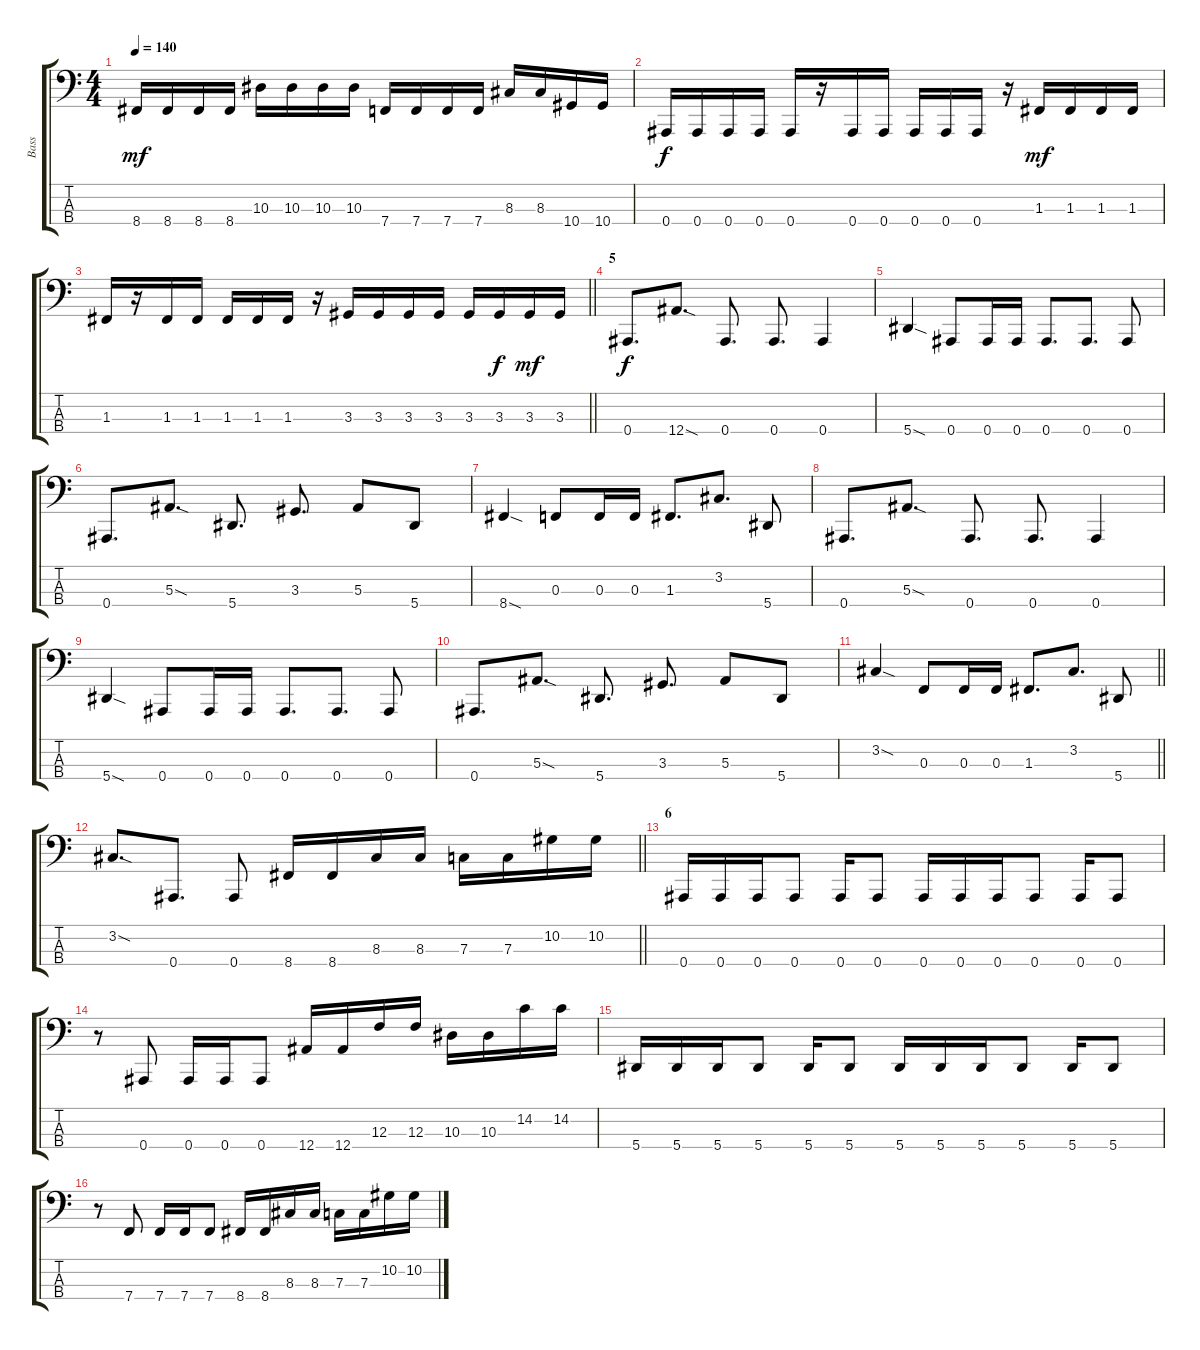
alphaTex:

\track ("Bass" "Bass") {instrument electricbasspick}
\staff {score tabs}
\tuning (Eb2 Bb1 F1 Bb0) {hide}
\ts (4 4)
\tempo 140
\clef f4
\ks c
8.4.16{dy mf} 8.4.16 8.4.16 8.4.16 10.3.16 10.3.16 10.3.16 10.3.16 7.4.16 7.4.16 7.4.16 7.4.16 8.3.16 8.3.16 10.4.16 10.4.16 |
0.4.16{dy f} 0.4.16 0.4.16 0.4.16 0.4.16 r.16 0.4.16 0.4.16 0.4.16 0.4.16 0.4.16 r.16 1.3.16{dy mf} 1.3.16 1.3.16 1.3.16 |
\barLineRight lightlight
1.3.16 r.16 1.3.16 1.3.16 1.3.16 1.3.16 1.3.16 r.16 3.3.16 3.3.16 3.3.16 3.3.16 3.3.16 3.3.16{dy f} 3.3.16{dy mf} 3.3.16 |
\section ("" "5")
0.4.8{d dy f} 12.4{sod}.8{d} 0.4.8{d} 0.4.8{d} 0.4.4 |
5.4{sod}.4 0.4.8 0.4.16 0.4.16 0.4.8{d} 0.4.8{d} 0.4.8 |
0.4.8{d} 5.3{sod}.8{d} 5.4.8{d} 3.3.8{d} 5.3.8 5.4.8 |
8.4{sod}.4 0.3.8 0.3.16 0.3.16 1.3.8{d} 3.2.8{d} 5.4.8 |
0.4.8{d} 5.3{sod}.8{d} 0.4.8{d} 0.4.8{d} 0.4.4 |
5.4{sod}.4 0.4.8 0.4.16 0.4.16 0.4.8{d} 0.4.8{d} 0.4.8 |
0.4.8{d} 5.3{sod}.8{d} 5.4.8{d} 3.3.8{d} 5.3.8 5.4.8 |
\barLineRight lightlight
3.2{sod}.4 0.3.8 0.3.16 0.3.16 1.3.8{d} 3.2.8{d} 5.4.8 |
\barLineRight lightlight
3.2{sod}.8{d} 0.4.8{d} 0.4.8 8.4.16 8.4.16 8.3.16 8.3.16 7.3.16 7.3.16 10.2.16 10.2.16 |
\section ("" "6")
0.4.16 0.4.16 0.4.16 0.4.8 0.4.16 0.4.8 0.4.16 0.4.16 0.4.16 0.4.8 0.4.16 0.4.8 |
r.8 0.4.8 0.4.16 0.4.16 0.4.8 12.4.16 12.4.16 12.3.16 12.3.16 10.3.16 10.3.16 14.2.16 14.2.16 |
5.4.16 5.4.16 5.4.16 5.4.8 5.4.16 5.4.8 5.4.16 5.4.16 5.4.16 5.4.8 5.4.16 5.4.8 |
r.8 7.4.8 7.4.16 7.4.16 7.4.8 8.4.16 8.4.16 8.3.16 8.3.16 7.3.16 7.3.16 10.2.16 10.2.16
